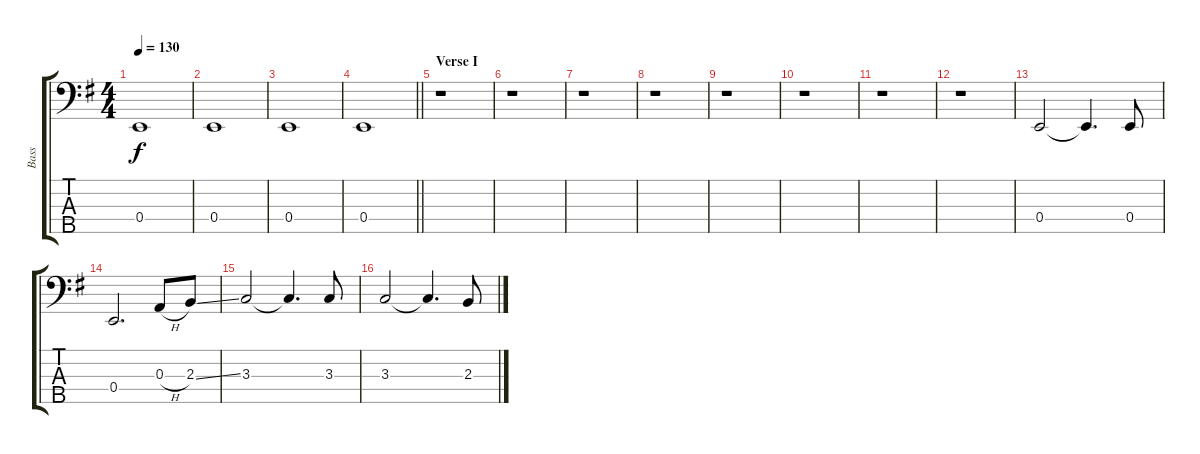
\track ("Bass" "Bass") {instrument electricbasspick}
\staff {score tabs}
\tuning (G2 D2 A1 E1 B0) {hide}
\ts (4 4)
\tempo 130
\clef f4
\ks eminor
0.4.1{dy f} |
0.4.1 |
0.4.1 |
\barLineRight lightlight
0.4.1 |
\section ("" "Verse I")
r.1 |
r.1 |
r.1 |
r.1 |
r.1 |
r.1 |
r.1 |
r.1 |
0.4.2 0.4{t}.4{d} 0.4.8 |
0.4.2{d} 0.3{h}.8 2.3{ss}.8 |
3.3.2 3.3{t}.4{d} 3.3.8 |
3.3.2 3.3{t}.4{d} 2.3.8
